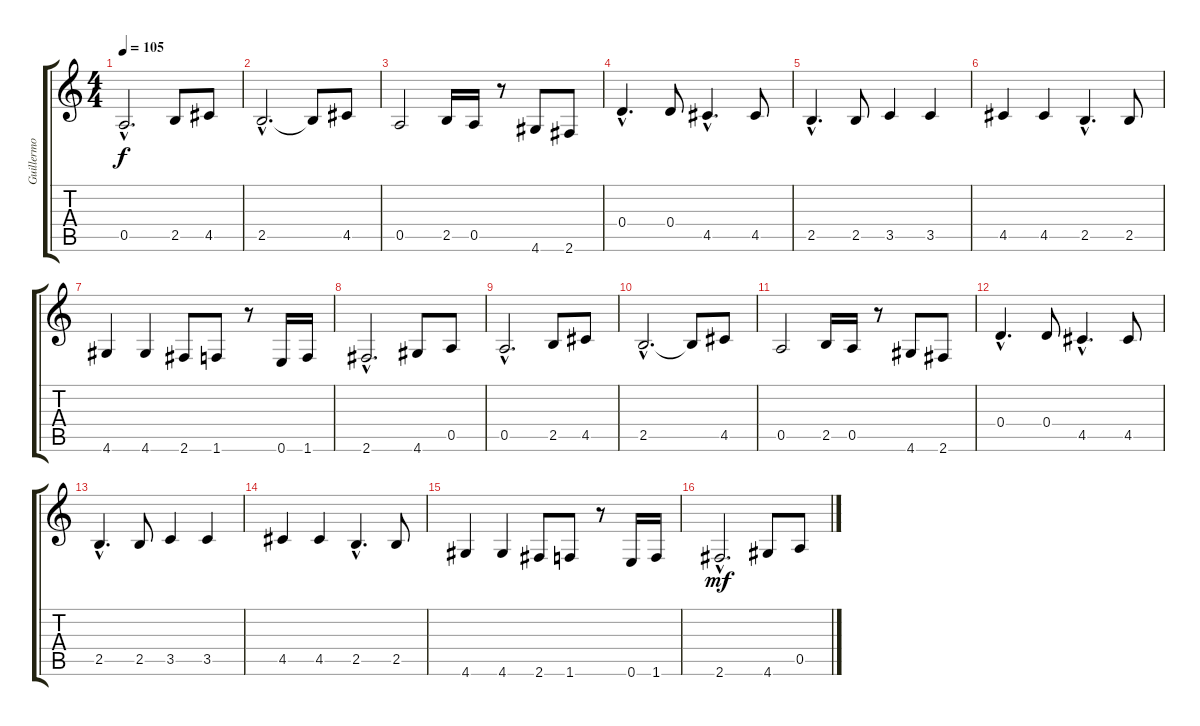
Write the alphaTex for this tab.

\track ("Guillermo Sanchez" "Guillermo ") {instrument electricbassfinger}
\staff {score tabs}
\tuning (E4 B3 G3 D3 A2 E2) {hide}
\ts (4 4)
\tempo 105
\clef g2
\ks c
0.5{hac}.2{d dy f} 2.5.8 4.5.8 |
2.5{hac}.2{d} 2.5{t}.8 4.5.8 |
0.5.2 2.5.16 0.5.16 r.8 4.6.8 2.6.8 |
0.4{hac}.4{d} 0.4.8 4.5{hac}.4{d} 4.5.8 |
2.5{hac}.4{d} 2.5.8 3.5.4 3.5.4 |
4.5.4 4.5.4 2.5{hac}.4{d} 2.5.8 |
4.6.4 4.6.4 2.6.8 1.6.8 r.8 0.6.16 1.6.16 |
2.6{hac}.2{d} 4.6.8 0.5.8 |
0.5{hac}.2{d} 2.5.8 4.5.8 |
2.5{hac}.2{d} 2.5{t}.8 4.5.8 |
0.5.2 2.5.16 0.5.16 r.8 4.6.8 2.6.8 |
0.4{hac}.4{d} 0.4.8 4.5{hac}.4{d} 4.5.8 |
2.5{hac}.4{d} 2.5.8 3.5.4 3.5.4 |
4.5.4 4.5.4 2.5{hac}.4{d} 2.5.8 |
4.6.4 4.6.4 2.6.8 1.6.8 r.8 0.6.16 1.6.16 |
2.6{hac}.2{d dy mf} 4.6.8 0.5.8
